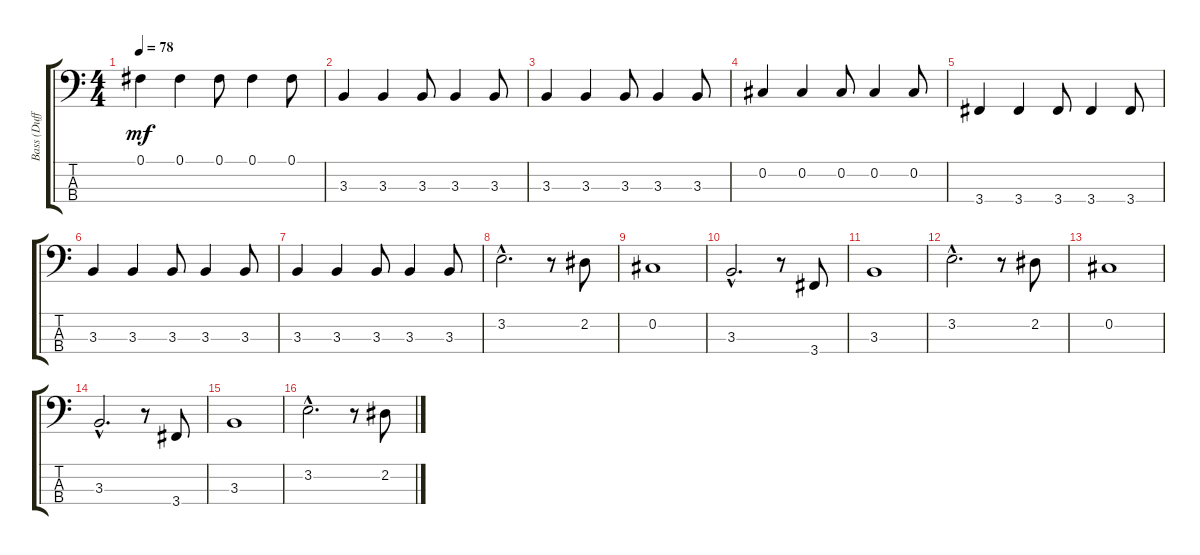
\track ("Bass (Duff)" "Bass (Duff") {instrument electricbasspick}
\staff {score tabs}
\tuning (Gb2 Db2 Ab1 Eb1) {hide}
\ts (4 4)
\tempo 78
\clef f4
\ks c
0.1.4{dy mf} 0.1.4 0.1.8 0.1.4 0.1.8 |
3.3.4 3.3.4 3.3.8 3.3.4 3.3.8 |
3.3.4 3.3.4 3.3.8 3.3.4 3.3.8 |
0.2.4 0.2.4 0.2.8 0.2.4 0.2.8 |
3.4.4 3.4.4 3.4.8 3.4.4 3.4.8 |
3.3.4 3.3.4 3.3.8 3.3.4 3.3.8 |
3.3.4 3.3.4 3.3.8 3.3.4 3.3.8 |
3.2{hac}.2{d} r.8 2.2.8 |
0.2.1 |
3.3{hac}.2{d} r.8 3.4.8 |
3.3.1 |
3.2{hac}.2{d} r.8 2.2.8 |
0.2.1 |
3.3{hac}.2{d} r.8 3.4.8 |
3.3.1 |
3.2{hac}.2{d} r.8 2.2.8
